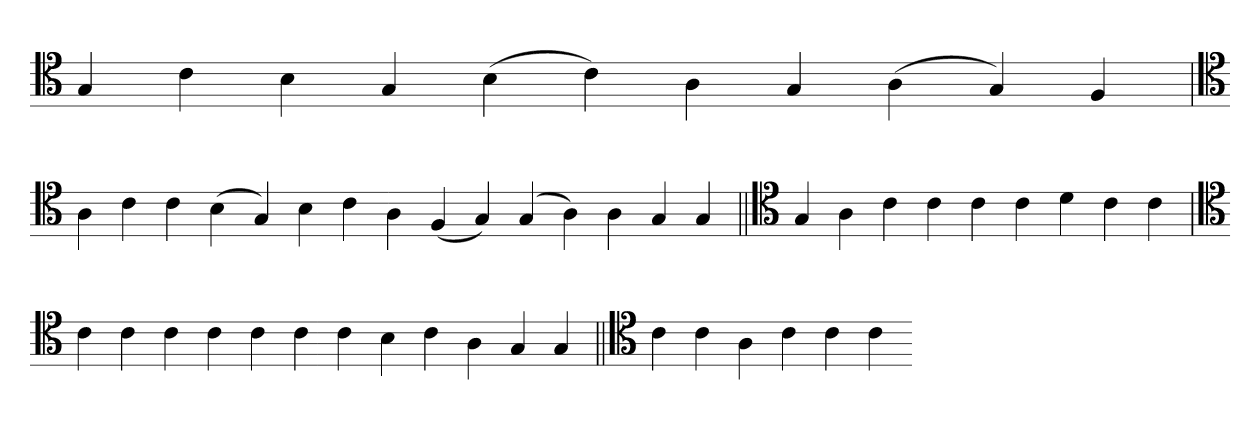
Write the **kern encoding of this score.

**kern
*part1
*staff1
*clefC4
=
4G
4c
4B
4G
(4B
4c)
4A
4G
(4A
4G)
4F
='
*clefC4
4A
4c
4c
(4B
4G)
4B
4c
4A
(4F
4G)
(4G
4A)
4A
4G
4G
=||
*clefC4
4G
4A
4c
4c
4c
4c
4d
4c
4c
=
*clefC4
4c
4c
4c
4c
4c
4c
4c
4B
4c
4A
4G
4G
=||
*clefC4
4c
4c
4A
4c
4c
4c
=-
*-
